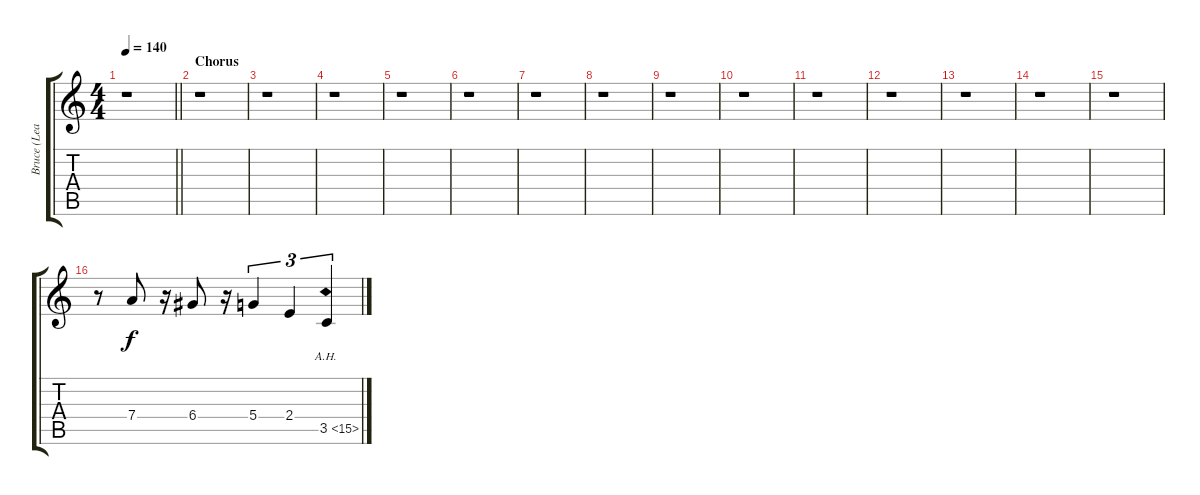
\track ("Bruce (Lead)" "Bruce (Lea") {instrument distortionguitar}
\staff {score tabs}
\tuning (E4 B3 G3 D3 A2 E2) {hide}
\ts (4 4)
\tempo 140
\clef g2
\barLineRight lightlight
\ks c
r.1{dy f} |
\section ("" "Chorus")
r.1 |
r.1 |
r.1 |
r.1 |
r.1 |
r.1 |
r.1 |
r.1 |
r.1 |
r.1 |
r.1 |
r.1 |
r.1 |
r.1 |
r.8 7.4.8 r.16 6.4.8 r.16 5.4.4{tu (3 2)} 2.4.4{tu (3 2)} 3.5{ah 12}.4{tu (3 2)}
